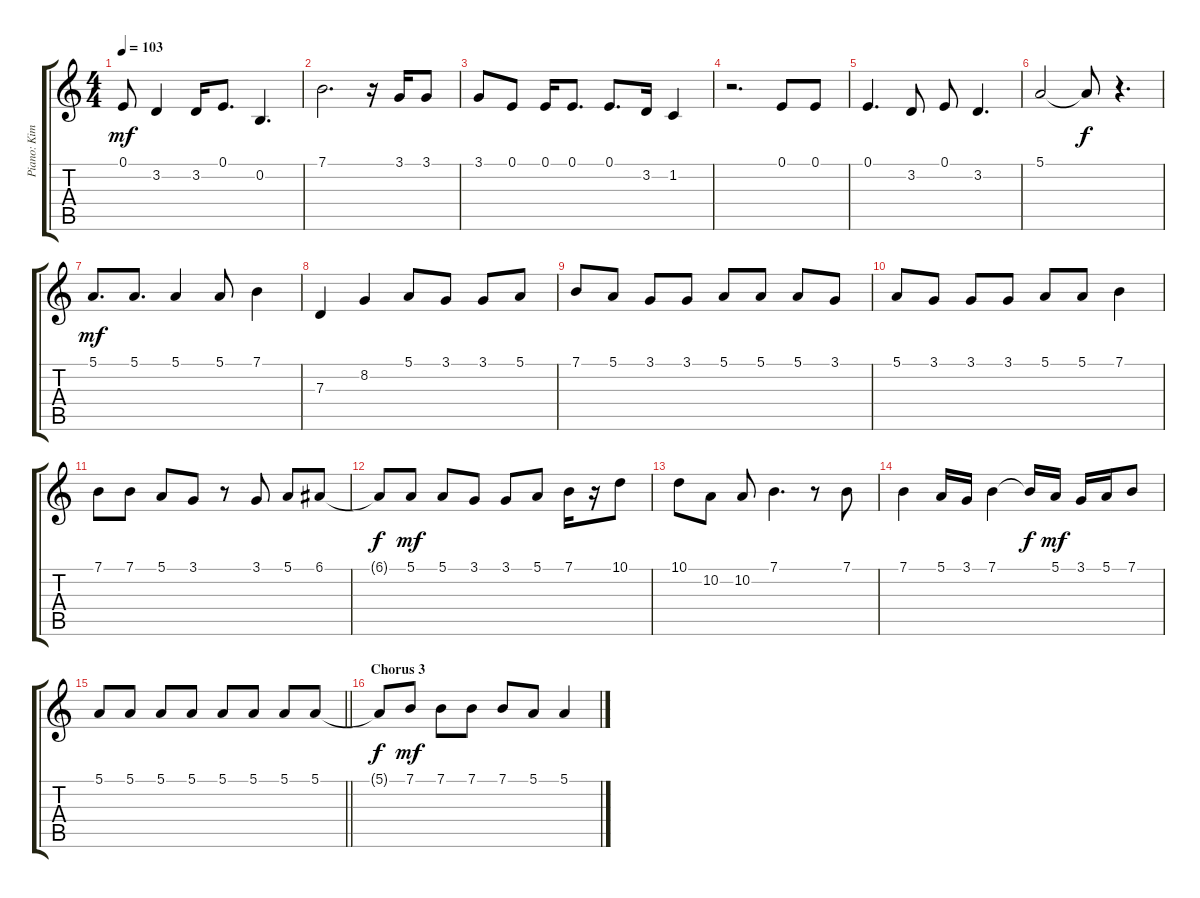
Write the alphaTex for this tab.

\track ("Piano: Kim Bullard" "Piano: Kim") {instrument honkytonkpiano}
\staff {score tabs}
\tuning (E4 B3 G3 D3 A2 E2) {hide}
\ts (4 4)
\tempo 103
\clef g2
\ks c
0.1.8{dy mf} 3.2.4 3.2.16 0.1.8{d} 0.2.4{d} |
7.1.2{d} r.16 3.1.16 3.1.8 |
3.1.8 0.1.8 0.1.16 0.1.8{d} 0.1.8{d} 3.2.16 1.2.4 |
r.2{d} 0.1.8 0.1.8 |
0.1.4{d} 3.2.8 0.1.8 3.2.4{d} |
5.1.2 5.1{t}.8{dy f} r.4{d} |
5.1.8{d dy mf} 5.1.8{d} 5.1.4 5.1.8 7.1.4 |
7.3.4 8.2.4 5.1.8 3.1.8 3.1.8 5.1.8 |
7.1.8 5.1.8 3.1.8 3.1.8 5.1.8 5.1.8 5.1.8 3.1.8 |
5.1.8 3.1.8 3.1.8 3.1.8 5.1.8 5.1.8 7.1.4 |
7.1.8 7.1.8 5.1.8 3.1.8 r.8 3.1.8 5.1.8 6.1.8 |
6.1{t}.8{dy f} 5.1.8{dy mf} 5.1.8 3.1.8 3.1.8 5.1.8 7.1.16 r.16 10.1.8 |
10.1.8 10.2.8 10.2.8 7.1.4{d} r.8 7.1.8 |
7.1.4 5.1.16 3.1.16 7.1.4 7.1{t}.16{dy f} 5.1.16{dy mf} 3.1.16 5.1.16 7.1.8 |
\barLineRight lightlight
5.1.8 5.1.8 5.1.8 5.1.8 5.1.8 5.1.8 5.1.8 5.1.8 |
\section ("" "Chorus 3")
5.1{t}.8{dy f} 7.1.8{dy mf} 7.1.8 7.1.8 7.1.8 5.1.8 5.1.4
